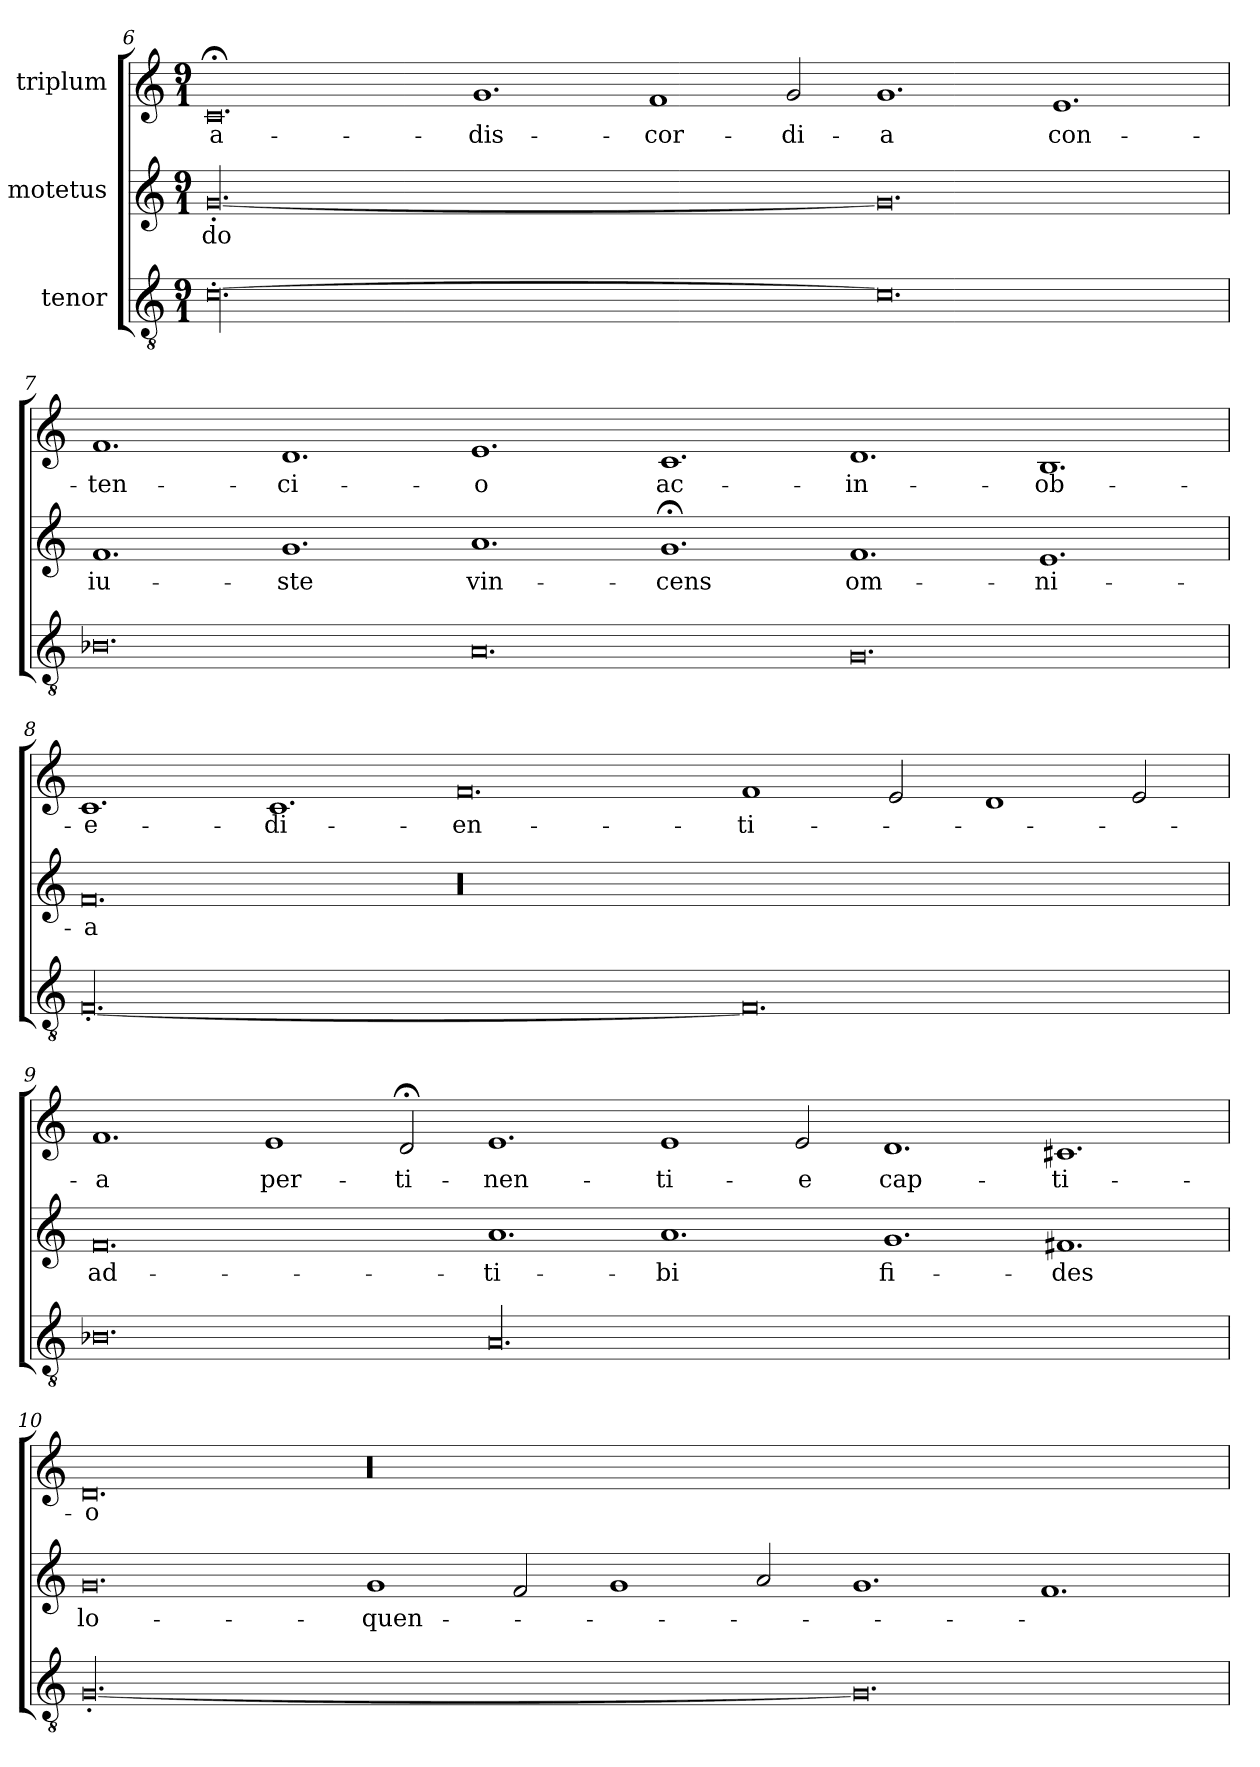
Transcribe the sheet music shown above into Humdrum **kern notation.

**kern	**kern	**text	**kern	**text
*part3	*part2	*part2	*part1	*part1
*staff3	*staff2	*staff2	*staff1	*staff1
*I"tenor	*I"motetus	*	*I"triplum	*
*clefGv2	*clefG2	*	*clefG2	*
*k[]	*k[]	*	*k[]	*
*C:	*C:	*	*C:	*
*M9/1	*M9/1	*	*M9/1	*
=6	=6	=6	=6	=6
[00.c'\	[00.g'/	-do	0.c;</	a-
.	.	.	1.g/	dis-
.	.	.	1f/	-cor-
.	.	.	2g/	-di-
0.c\]	0.g/]	.	1.g/	-a
.	.	.	1.e/	con-
=7	=7	=7	=7	=7
0.B-X\	1.f/	iu-	1.f/	-ten-
.	1.g/	-ste	1.d/	-ci-
0.A/	1.a/	vin-	1.e/	-o
.	1.g;</	-cens	1.c/	ac-
0.G/	1.f/	om-	1.d/	in-
.	1.e/	-ni-	1.B/	-ob-
=8	=8	=8	=8	=8
[00.F'/	0.f/	-a	1.c/	-e-
.	.	.	1.c/	-di-
.	00.r	.	0.f/	-en-
0.F/]	.	.	1f/	-ti-
.	.	.	2e/	.
.	.	.	1d/	.
.	.	.	2e/	.
=9	=9	=9	=9	=9
0.B-X\	0.f/	ad-	1.f/	-a
.	.	.	1e/	per-
.	.	.	2d;</	-ti-
00.A/	1.a/	ti-	1.e/	-nen-
.	1.a/	-bi	1e/	-ti-
.	.	.	2e/	-e
.	1.g/	fi-	1.d/	cap-
.	1.f#X/	-des	1.c#X/	-ti-
=10	=10	=10	=10	=10
[00.G'/	0.g/	lo-	0.d/	-o
.	1g/	-quen-	00.r	.
.	2f/	.	.	.
.	1g/	.	.	.
.	2a/	.	.	.
0.G/]	1.g/	.	.	.
.	1.f/	.	.	.
=	=	=	=	=
*-	*-	*-	*-	*-
